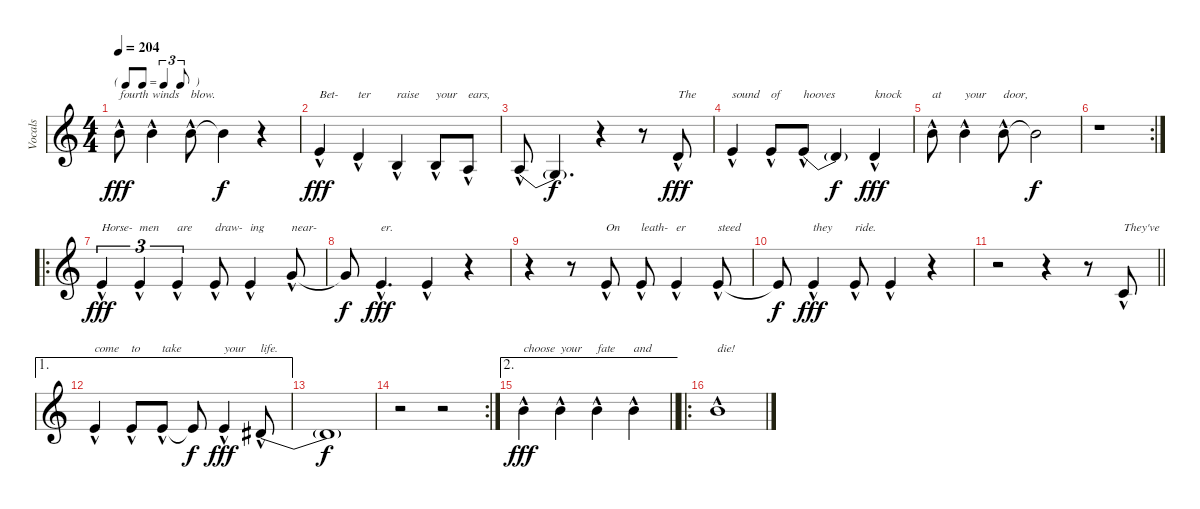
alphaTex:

\track ("Vocals" "Vocals") {instrument synthbrass2}
\staff {score}
\tuning (E4 B3 G3 D3 A2 E2) {hide}
\ts (4 4)
\tf triplet8th
\tempo 204
\clef g2
\ks c
7.1{hac}.8{txt "fourth" dy fff} 7.1{hac}.4{txt "winds"} 7.1{hac}.8{txt "blow."} 7.1{t}.4{dy f} r.4 |
5.2{hac}.4{txt "Bet-" dy fff} 3.2{hac}.4{txt "ter"} 0.2{hac}.4{txt "raise"} 0.2{hac}.8{txt "your"} 2.3{hac}.8{txt "ears,"} |
0.3{be (custom 0 4 20 4 40 0 60 0) hac}.8 0.3{t}.4{d dy f} r.4 r.8 3.2{hac}.8{txt "The" dy fff} |
0.1{hac}.4{txt "sound"} 0.1{hac}.8{txt "of"} 3.2{be (custom 0 4 20 4 40 0 60 0) hac}.8{txt "hooves"} 3.2{t}.4{dy f} 3.2{hac}.4{txt "knock" dy fff} |
7.1{hac}.8{txt "at"} 7.1{hac}.4{txt "your"} 7.1{hac}.8{txt "door,"} 7.1{t}.2{dy f} |
\rc 2
r.1 |
\ro
0.1{hac}.4{tu (3 2) txt "Horse-" dy fff} 0.1{hac}.4{tu (3 2) txt "men"} 0.1{hac}.4{tu (3 2) txt "are"} 0.1{hac}.8{txt "draw-"} 0.1{hac}.4{txt "ing"} 3.1{hac}.8{txt "near-"} |
3.1{t}.8{dy f} 5.2{hac}.4{d txt "er." dy fff} 5.2{hac}.4 r.4 |
r.4 r.8 0.1{hac}.8{txt "On"} 0.1{hac}.8{txt "leath-"} 0.1{hac}.4{txt "er"} 0.1{hac}.8{txt "steed"} |
0.1{t}.8{dy f} 0.1{hac}.4{txt "they" dy fff} 5.2{hac}.8{txt "ride."} 5.2{hac}.4 r.4 |
\barLineRight lightlight
r.2 r.4 r.8 1.2{hac}.8{txt "They've"} |
\ae 1
0.1{hac}.4{txt "come"} 0.1{hac}.8{txt "to"} 0.1{hac}.8{txt "take"} 0.1{t}.8{dy f} 0.1{hac}.4{txt "your" dy fff} 3.2{be (custom 0 2 20 2 40 0 60 0) hac}.8{txt "life."} |
3.2{t}.1{dy f} |
\rc 2
r.2 r.2 |
\ae 2
\barLineRight lightlight
7.1{hac}.4{txt "choose" dy fff} 7.1{hac}.4{txt "your"} 7.1{hac}.4{txt "fate"} 7.1{hac}.4{txt "and"} |
\ro
7.1{hac}.1{txt "die!"}
